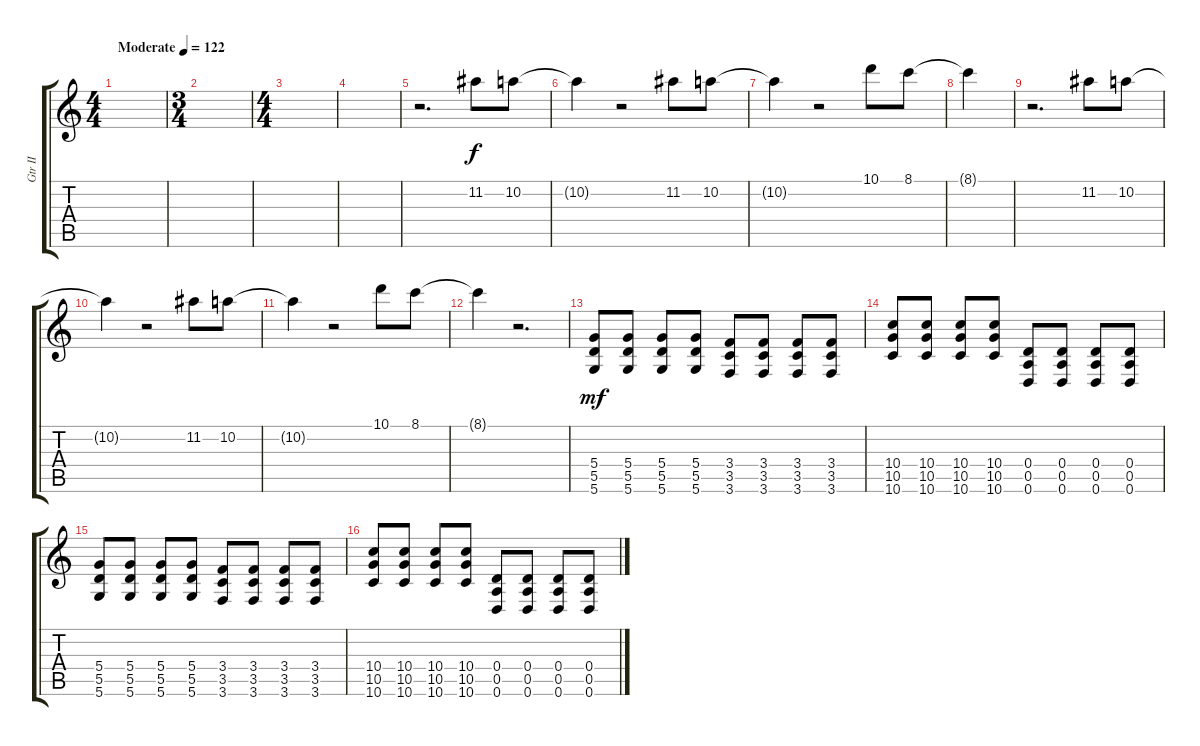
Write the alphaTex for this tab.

\track ("Gtr II" "Gtr II") {instrument overdrivenguitar}
\staff {score tabs}
\tuning (E4 B3 G3 D3 A2 D2) {hide}
\ts (4 4)
\tempo (122 "Moderate")
\clef g2
\ks c
|
\ts (3 4)
|
\ts (4 4)
|
|
r.2{d} 11.2.8 10.2.8 |
10.2{t}.4 r.2 11.2.8 10.2.8 |
10.2{t}.4 r.2 10.1.8 8.1.8 |
8.1{t}.4 |
r.2{d} 11.2.8 10.2.8 |
10.2{t}.4 r.2 11.2.8 10.2.8 |
10.2{t}.4 r.2 10.1.8 8.1.8 |
8.1{t}.4 r.2{d} |
(5.4 5.5 5.6).8{dy mf} (5.4 5.5 5.6).8 (5.4 5.5 5.6).8 (5.4 5.5 5.6).8 (3.4 3.5 3.6).8 (3.4 3.5 3.6).8 (3.4 3.5 3.6).8 (3.4 3.5 3.6).8 |
(10.4 10.5 10.6).8 (10.4 10.5 10.6).8 (10.4 10.5 10.6).8 (10.4 10.5 10.6).8 (0.4 0.5 0.6).8 (0.4 0.5 0.6).8 (0.4 0.5 0.6).8 (0.4 0.5 0.6).8 |
(5.4 5.5 5.6).8 (5.4 5.5 5.6).8 (5.4 5.5 5.6).8 (5.4 5.5 5.6).8 (3.4 3.5 3.6).8 (3.4 3.5 3.6).8 (3.4 3.5 3.6).8 (3.4 3.5 3.6).8 |
(10.4 10.5 10.6).8 (10.4 10.5 10.6).8 (10.4 10.5 10.6).8 (10.4 10.5 10.6).8 (0.4 0.5 0.6).8 (0.4 0.5 0.6).8 (0.4 0.5 0.6).8 (0.4 0.5 0.6).8
